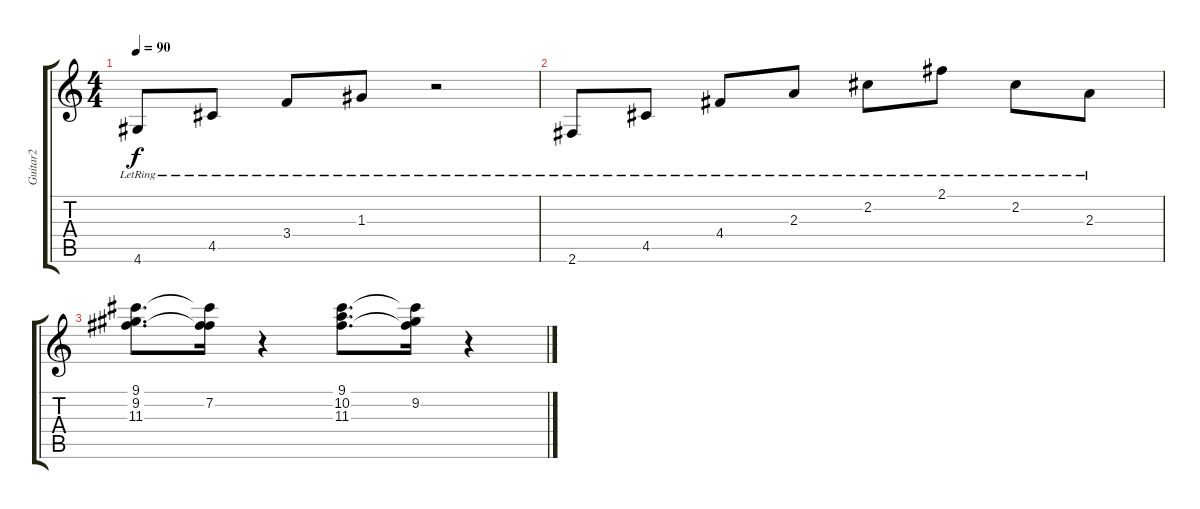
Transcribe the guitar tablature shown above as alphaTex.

\track ("Guitar2" "Guitar2") {instrument electricguitarmuted}
\staff {score tabs}
\tuning (E4 B3 G3 D3 A2 E2) {hide}
\ts (4 4)
\tempo 90
\clef g2
\ks c
4.6{lr}.8{dy f} 4.5{lr}.8 3.4{lr}.8 1.3{lr}.8 r.2 |
2.6{lr}.8 4.5{lr}.8 4.4{lr}.8 2.3{lr}.8 2.2{lr}.8 2.1{lr}.8 2.2{lr}.8 2.3{lr}.8 |
(9.1 9.2 11.3).8{d volume 13 balance 16} (9.1{t} 7.2 11.3{t}).16 r.4 (9.1 10.2 11.3).8{d} (9.1{t} 9.2 11.3{t}).16 r.4
